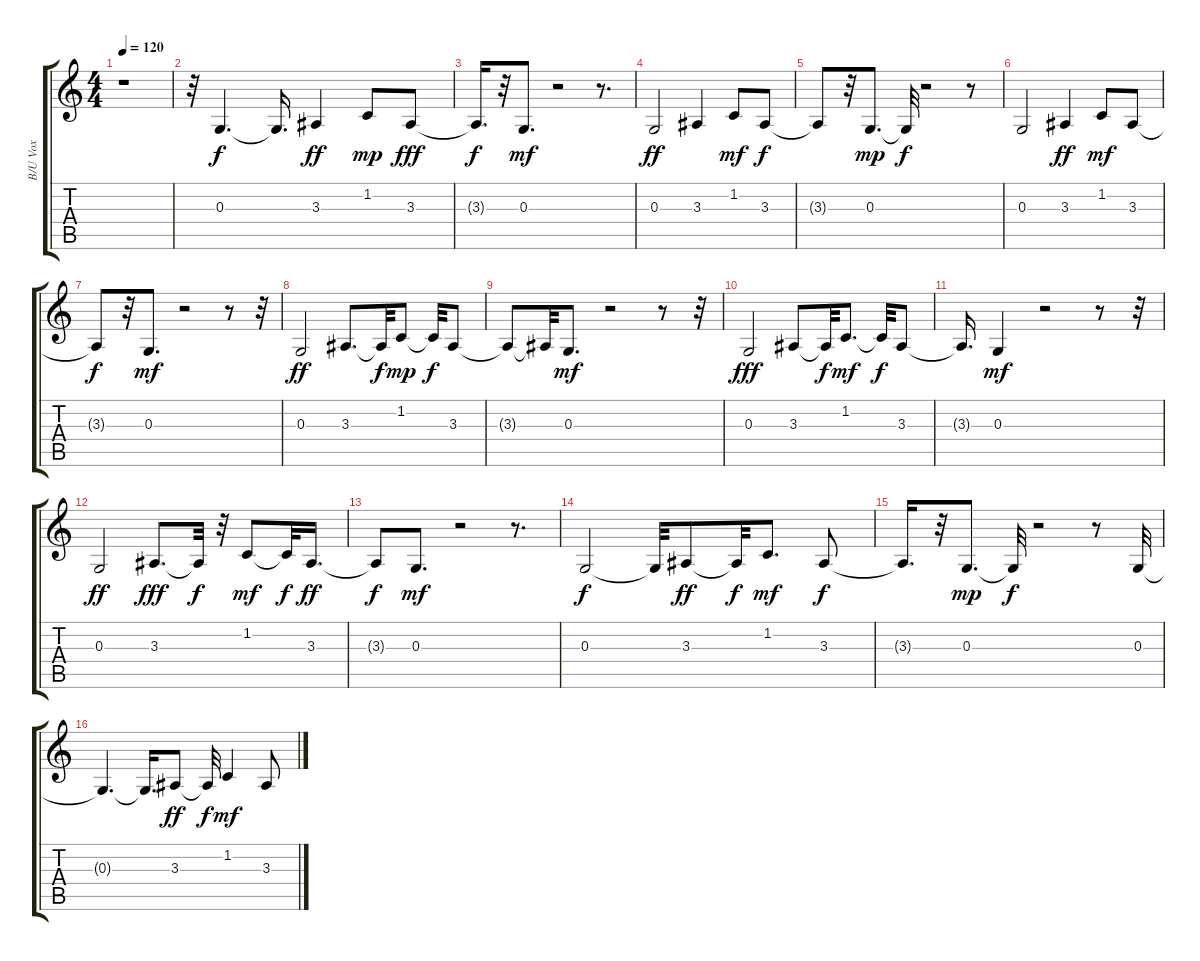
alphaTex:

\track ("B/U Vox" "B/U Vox") {instrument choiraahs}
\staff {score tabs}
\tuning (E4 B3 G3 D3 A2 E2) {hide}
\ts (4 4)
\tempo 120
\clef g2
\ks c
r.1{dy mp} |
r.32 0.3.4{d dy f} 0.3{t}.16{d} 3.3.4{dy ff} 1.2.8{dy mp} 3.3.8{dy fff} |
3.3{t}.16{d dy f} r.32 0.3.8{d dy mf} r.2 r.8{d} |
0.3.2{dy ff} 3.3.4 1.2.8{dy mf} 3.3.8{dy f} |
3.3{t}.8 r.32 0.3.8{d dy mp} 0.3{t}.32{dy f} r.2 r.8 |
0.3.2 3.3.4{dy ff} 1.2.8{dy mf} 3.3.8 |
3.3{t}.8{dy f} r.32 0.3.8{d dy mf} r.2 r.8 r.32 |
0.3.2{dy ff} 3.3.8{d} 3.3{t}.32{dy f} 1.2.8{dy mp} 1.2{t}.32{dy f} 3.3.8 |
3.3{t}.8 3.3{t}.32 0.3.8{d dy mf} r.2 r.8 r.32 |
0.3.2{dy fff} 3.3.8 3.3{t}.32{dy f} 1.2.8{d dy mf} 1.2{t}.32{dy f} 3.3.8 |
3.3{t}.16{d} 0.3.4{dy mf} r.2 r.8 r.32 |
0.3.2{dy ff} 3.3.8{d dy fff} 3.3{t}.32{dy f} r.32 1.2.8{dy mf} 1.2{t}.32{dy f} 3.3.16{d dy ff} |
3.3{t}.8{dy f} 0.3.8{d dy mf} r.2 r.8{d} |
0.3.2{dy f} 0.3{t}.32 3.3.8{dy ff} 3.3{t}.32{dy f} 1.2.8{d dy mf} 3.3.8{dy f} |
3.3{t}.16{d} r.32 0.3.8{d dy mp} 0.3{t}.32{dy f} r.2 r.8 0.3.32 |
0.3{t}.4{d} 0.3{t}.16{d} 3.3.8{dy ff} 3.3{t}.32{dy f} 1.2.4{dy mf} 3.3.8
